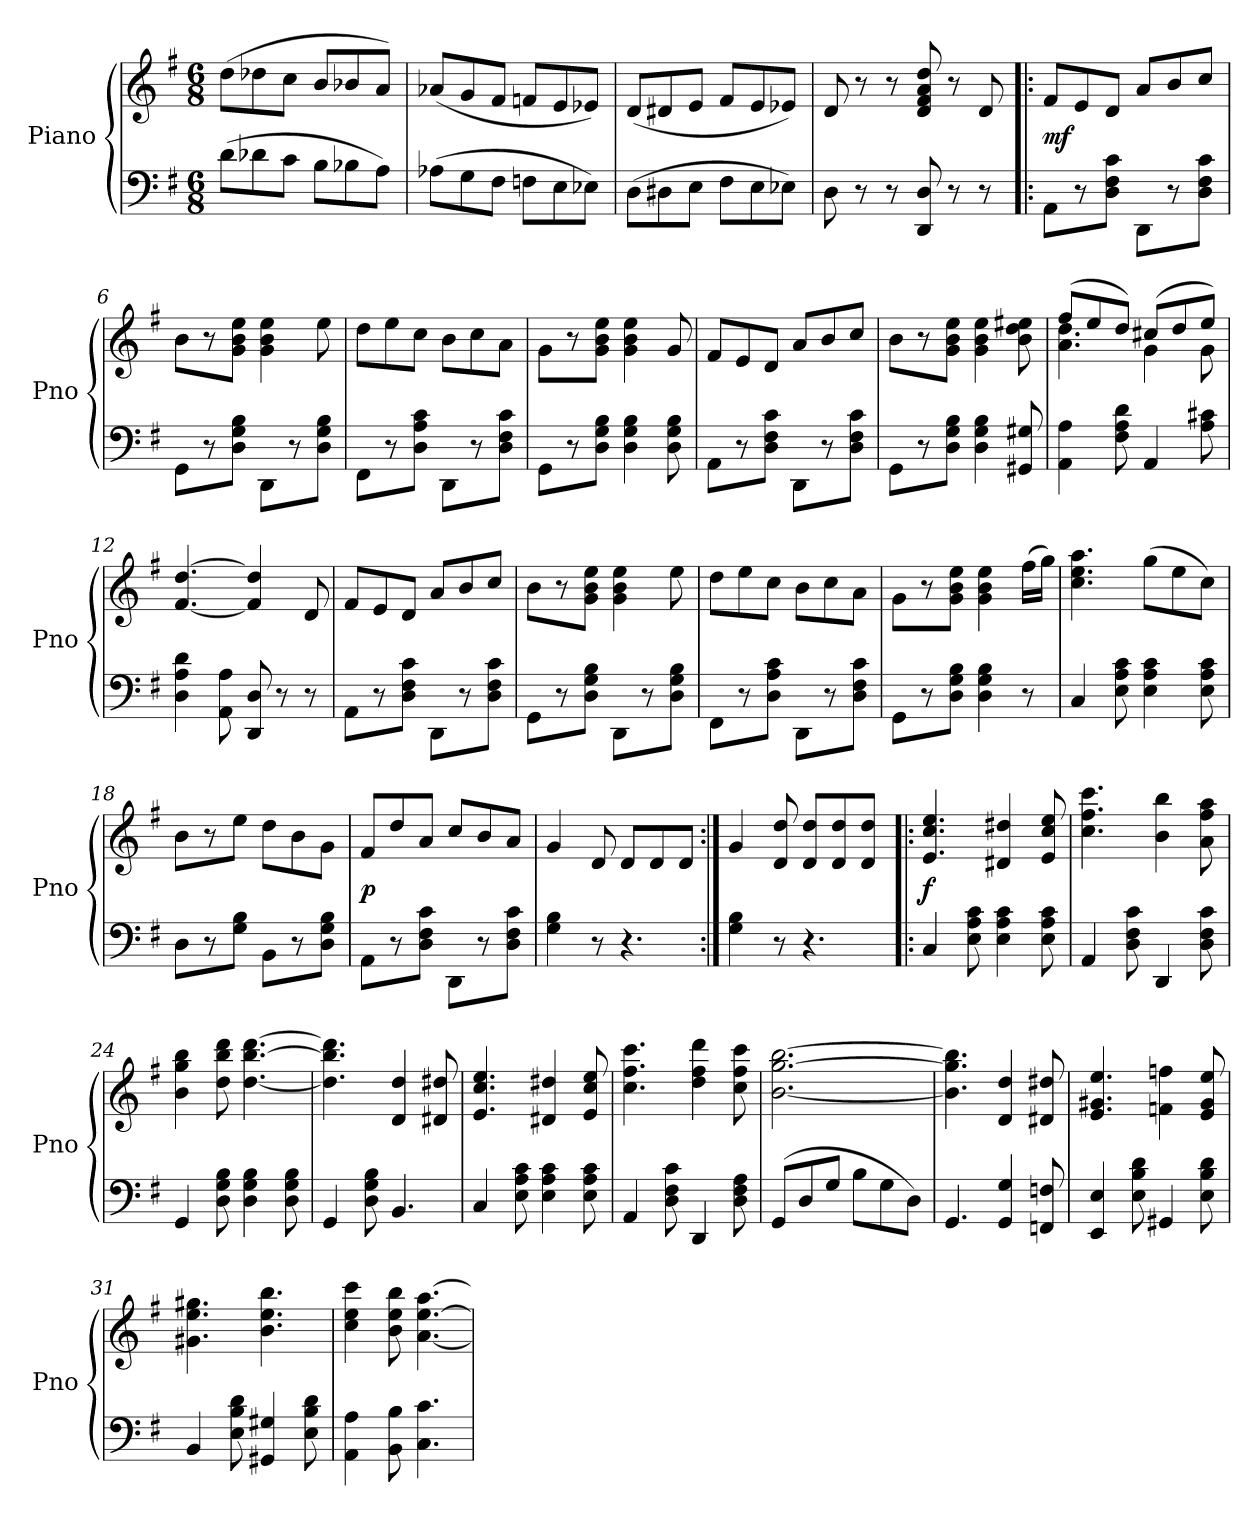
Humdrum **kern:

**kern	**kern	**dynam
*part1	*part1	*part1
*staff2	*staff1	*staff1/2
*I"Piano	*	*
*I'Pno	*	*
*clefF4	*clefG2	*
*k[f#]	*k[f#]	*
*M6/8	*M6/8	*
*MM160	*MM160	*
=1	=1	=1
(8d\L	(8dd\L	.
8d-X\	8dd-X\	.
8c\J	8cc\J	.
8B\L	8b/L	.
8B-X\	8b-X/	.
8A\J)	8a/J)	.
=2	=2	=2
(8A-X\L	(8a-X/L	.
8G\	8g/	.
8F#\J	8f#/J	.
8Fn\L	8fn/L	.
8E\	8e/	.
8E-X\J)	8e-X/J)	.
=3	=3	=3
(8D\L	(8d/L	.
8D#X\	8d#X/	.
8E\J	8e/J	.
8F#\L	8f#/L	.
8E\	8e/	.
8E-X\J)	8e-X/J)	.
=4	=4	=4
8D\	8d/	.
8r	8r	.
8r	8r	.
8DD/ 8D/	8d/ 8f#/ 8a/ 8dd/	.
8r	8r	.
8r	8d/	.
=5!|:	=5!|:	=5!|:
8AA\L	8f#/L	mf
8r	8e/	.
8D\ 8F#\ 8c\J	8d/J	.
8DD\L	8a/L	.
8r	8b/	.
8D\ 8F#\ 8c\J	8cc/J	.
=6	=6	=6
8GG\L	8b\L	.
8r	8r	.
8D\ 8G\ 8B\J	8g\ 8b\ 8ee\J	.
8DD\L	4g\ 4b\ 4ee\	.
8r	.	.
8D\ 8G\ 8B\J	8ee\	.
=7	=7	=7
8FF#\L	8dd\L	.
8r	8ee\	.
8D\ 8A\ 8c\J	8cc\J	.
8DD\L	8b\L	.
8r	8cc\	.
8D\ 8F#\ 8c\J	8a\J	.
=8	=8	=8
8GG\L	8g\L	.
8r	8r	.
8D\ 8G\ 8B\J	8g\ 8b\ 8ee\J	.
4D\ 4G\ 4B\	4g\ 4b\ 4ee\	.
8D\ 8G\ 8B\	8g/	.
=9	=9	=9
8AA\L	8f#/L	.
8r	8e/	.
8D\ 8F#\ 8c\J	8d/J	.
8DD\L	8a/L	.
8r	8b/	.
8D\ 8F#\ 8c\J	8cc/J	.
=10	=10	=10
8GG\L	8b\L	.
8r	8r	.
8D\ 8G\ 8B\J	8g\ 8b\ 8ee\J	.
4D\ 4G\ 4B\	4g\ 4b\ 4ee\	.
8GG#X/ 8G#X/	8b\ 8dd\ 8ee#X\	.
=11	=11	=11
*	*^	*
4AA\ 4A\	(8ff#/L	4.a\ 4.dd\	.
.	8ee/	.	.
8F#\ 8A\ 8d\	8dd/J)	.	.
4AA/	(8cc#X/L	4g\	.
.	8dd/	.	.
8A\ 8c#X\	8ee/J)	8g\	.
*	*v	*v	*
=12	=12	=12
4D\ 4A\ 4d\	[4.f#/ [4.dd/	.
8AA\ 8A\	.	.
8DD/ 8D/	4f#]/ 4dd]/	.
8r	.	.
8r	8d/	.
=13	=13	=13
8AA\L	8f#/L	.
8r	8e/	.
8D\ 8F#\ 8c\J	8d/J	.
8DD\L	8a/L	.
8r	8b/	.
8D\ 8F#\ 8c\J	8cc/J	.
=14	=14	=14
8GG\L	8b\L	.
8r	8r	.
8D\ 8G\ 8B\J	8g\ 8b\ 8ee\J	.
8DD\L	4g\ 4b\ 4ee\	.
8r	.	.
8D\ 8G\ 8B\J	8ee\	.
=15	=15	=15
8FF#\L	8dd\L	.
8r	8ee\	.
8D\ 8A\ 8c\J	8cc\J	.
8DD\L	8b\L	.
8r	8cc\	.
8D\ 8F#\ 8c\J	8a\J	.
=16	=16	=16
8GG\L	8g\L	.
8r	8r	.
8D\ 8G\ 8B\J	8g\ 8b\ 8ee\J	.
4D\ 4G\ 4B\	4g\ 4b\ 4ee\	.
8r	(16ff#\LL	.
.	16gg\JJ)	.
=17	=17	=17
4C/	4.cc\ 4.ee\ 4.aa\	.
8E\ 8A\ 8c\	.	.
4E\ 4A\ 4c\	(8gg\L	.
.	8ee\	.
8E\ 8A\ 8c\	8cc\J)	.
=18	=18	=18
8D\L	8b\L	.
8r	8r	.
8G\ 8B\J	8ee\J	.
8BB\L	8dd\L	.
8r	8b\	.
8D\ 8G\ 8B\J	8g\J	.
=19	=19	=19
8AA\L	8f#/L	p
8r	8dd/	.
8D\ 8F#\ 8c\J	8a/J	.
8DD\L	8cc/L	.
8r	8b/	.
8D\ 8F#\ 8c\J	8a/J	.
=20	=20	=20
4G\ 4B\	4g/	.
8r	8d/	.
4.r	8d/L	.
.	8d/	.
.	8d/J	.
=21:|!	=21:|!	=21:|!
4G\ 4B\	4g/	.
8r	8d/ 8dd/	.
4.r	8d/ 8dd/L	.
.	8d/ 8dd/	.
.	8d/ 8dd/J	.
=22!|:	=22!|:	=22!|:
4C/	4.e/ 4.cc/ 4.ee/	f
8E\ 8A\ 8c\	.	.
4E\ 4A\ 4c\	4d#X/ 4dd#X/	.
8E\ 8A\ 8c\	8e/ 8cc/ 8ee/	.
=23	=23	=23
4AA/	4.cc\ 4.ff#\ 4.ccc\	.
8D\ 8F#\ 8c\	.	.
4DD/	4b\ 4bb\	.
8D\ 8F#\ 8c\	8a\ 8ff#\ 8aa\	.
=24	=24	=24
4GG/	4b\ 4gg\ 4bb\	.
8D\ 8G\ 8B\	8dd\ 8bb\ 8ddd\	.
4D\ 4G\ 4B\	[4.dd\ [4.bb\ [4.ddd\	.
8D\ 8G\ 8B\	.	.
=25	=25	=25
4GG/	4.dd]\ 4.bb]\ 4.ddd]\	.
8D\ 8G\ 8B\	.	.
4.BB/	4d/ 4dd/	.
.	8d#X/ 8dd#X/	.
=26	=26	=26
4C/	4.e/ 4.cc/ 4.ee/	.
8E\ 8A\ 8c\	.	.
4E\ 4A\ 4c\	4d#X/ 4dd#X/	.
8E\ 8A\ 8c\	8e/ 8cc/ 8ee/	.
=27	=27	=27
4AA/	4.cc\ 4.ff#\ 4.ccc\	.
8D\ 8F#\ 8c\	.	.
4DD/	4dd\ 4ff#\ 4ddd\	.
8D\ 8F#\ 8A\	8cc\ 8ff#\ 8ccc\	.
=28	=28	=28
(8GG/L	[2.b\ [2.gg\ [2.bb\	.
8D/	.	.
8G/J	.	.
8B\L	.	.
8G\	.	.
8D\J)	.	.
=29	=29	=29
4.GG/	4.b]\ 4.gg]\ 4.bb]\	.
4GG/ 4G/	4d/ 4dd/	.
8FFn/ 8Fn/	8d#X/ 8dd#X/	.
=30	=30	=30
4EE/ 4E/	4.e/ 4.g#X/ 4.ee/	.
8E\ 8B\ 8d\	.	.
4GG#X/	4fn\ 4ffn\	.
8E\ 8B\ 8d\	8e/ 8g#/ 8ee/	.
=31	=31	=31
4BB/	4.g#X\ 4.ee\ 4.gg#X\	.
8E\ 8B\ 8d\	.	.
4GG#X/ 4G#X/	4.b\ 4.ee\ 4.bb\	.
8E\ 8B\ 8d\	.	.
=32	=32	=32
4AA\ 4A\	4cc\ 4ee\ 4ccc\	.
8BB\ 8B\	8b\ 8ee\ 8bb\	.
4.C\ 4.c\	[4.a\ [4.ee\ [4.aa\	.
=	=	=
*-	*-	*-
